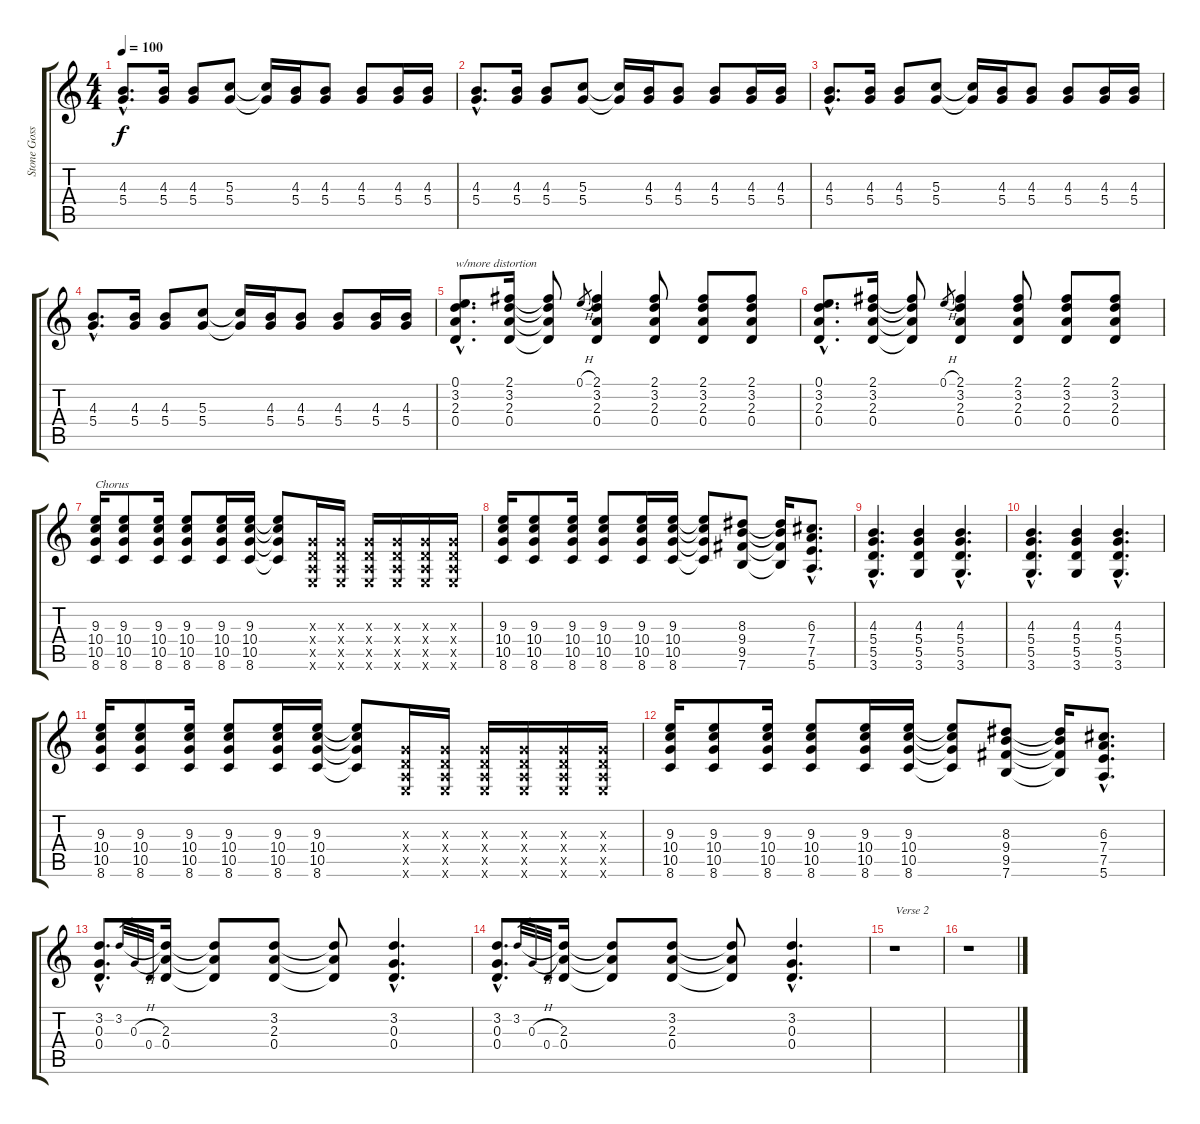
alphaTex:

\track ("Stone Gossard" "Stone Goss") {instrument overdrivenguitar}
\staff {score tabs}
\tuning (E4 B3 G3 D3 A2 E2) {hide}
\ts (4 4)
\tempo 100
\clef g2
\ks c
(4.3{hac} 5.4{hac}).8{d dy f} (4.3 5.4).16 (4.3 5.4).8 (5.3 5.4).8 (5.3{t} 5.4{t}).16 (4.3 5.4).16 (4.3 5.4).8 (4.3 5.4).8 (4.3 5.4).16 (4.3 5.4).16 |
(4.3{hac} 5.4{hac}).8{d} (4.3 5.4).16 (4.3 5.4).8 (5.3 5.4).8 (5.3{t} 5.4{t}).16 (4.3 5.4).16 (4.3 5.4).8 (4.3 5.4).8 (4.3 5.4).16 (4.3 5.4).16 |
(4.3{hac} 5.4{hac}).8{d} (4.3 5.4).16 (4.3 5.4).8 (5.3 5.4).8 (5.3{t} 5.4{t}).16 (4.3 5.4).16 (4.3 5.4).8 (4.3 5.4).8 (4.3 5.4).16 (4.3 5.4).16 |
(4.3{hac} 5.4{hac}).8{d} (4.3 5.4).16 (4.3 5.4).8 (5.3 5.4).8 (5.3{t} 5.4{t}).16 (4.3 5.4).16 (4.3 5.4).8 (4.3 5.4).8 (4.3 5.4).16 (4.3 5.4).16 |
(0.1{hac} 3.2{hac} 2.3{hac} 0.4{hac}).8{d txt "w/more distortion"} (2.1 3.2 2.3 0.4).16 (2.1{t} 3.2{t} 2.3{t} 0.4{t}).8 0.1{h}.8{gr} (2.1 3.2 2.3 0.4).4 (2.1 3.2 2.3 0.4).8 (2.1 3.2 2.3 0.4).8 (2.1 3.2 2.3 0.4).8 |
(0.1{hac} 3.2{hac} 2.3{hac} 0.4{hac}).8{d} (2.1 3.2 2.3 0.4).16 (2.1{t} 3.2{t} 2.3{t} 0.4{t}).8 0.1{h}.8{gr} (2.1 3.2 2.3 0.4).4 (2.1 3.2 2.3 0.4).8 (2.1 3.2 2.3 0.4).8 (2.1 3.2 2.3 0.4).8 |
(9.3 10.4 10.5 8.6).16{txt "Chorus"} (9.3 10.4 10.5 8.6).8 (9.3 10.4 10.5 8.6).16 (9.3 10.4 10.5 8.6).8 (9.3 10.4 10.5 8.6).16 (9.3 10.4 10.5 8.6).16 (9.3{t} 10.4{t} 10.5{t} 8.6{t}).8 (0.3{x} 0.4{x} 0.5{x} 0.6{x}).16 (0.3{x} 0.4{x} 0.5{x} 0.6{x}).16 (0.3{x} 0.4{x} 0.5{x} 0.6{x}).16 (0.3{x} 0.4{x} 0.5{x} 0.6{x}).16 (0.3{x} 0.4{x} 0.5{x} 0.6{x}).16 (0.3{x} 0.4{x} 0.5{x} 0.6{x}).16 |
(9.3 10.4 10.5 8.6).16 (9.3 10.4 10.5 8.6).8 (9.3 10.4 10.5 8.6).16 (9.3 10.4 10.5 8.6).8 (9.3 10.4 10.5 8.6).16 (9.3 10.4 10.5 8.6).16 (9.3{t} 10.4{t} 10.5{t} 8.6{t}).8 (8.3 9.4 9.5 7.6).8 (8.3{t} 9.4{t} 9.5{t} 7.6{t}).16 (6.3{hac} 7.4{hac} 7.5{hac} 5.6{hac}).8{d} |
(4.3{hac} 5.4{hac} 5.5{hac} 3.6{hac}).4{d} (4.3 5.4 5.5 3.6).4 (4.3{hac} 5.4{hac} 5.5{hac} 3.6{hac}).4{d} |
(4.3{hac} 5.4{hac} 5.5{hac} 3.6{hac}).4{d} (4.3 5.4 5.5 3.6).4 (4.3{hac} 5.4{hac} 5.5{hac} 3.6{hac}).4{d} |
(9.3 10.4 10.5 8.6).16 (9.3 10.4 10.5 8.6).8 (9.3 10.4 10.5 8.6).16 (9.3 10.4 10.5 8.6).8 (9.3 10.4 10.5 8.6).16 (9.3 10.4 10.5 8.6).16 (9.3{t} 10.4{t} 10.5{t} 8.6{t}).8 (0.3{x} 0.4{x} 0.5{x} 0.6{x}).16 (0.3{x} 0.4{x} 0.5{x} 0.6{x}).16 (0.3{x} 0.4{x} 0.5{x} 0.6{x}).16 (0.3{x} 0.4{x} 0.5{x} 0.6{x}).16 (0.3{x} 0.4{x} 0.5{x} 0.6{x}).16 (0.3{x} 0.4{x} 0.5{x} 0.6{x}).16 |
(9.3 10.4 10.5 8.6).16 (9.3 10.4 10.5 8.6).8 (9.3 10.4 10.5 8.6).16 (9.3 10.4 10.5 8.6).8 (9.3 10.4 10.5 8.6).16 (9.3 10.4 10.5 8.6).16 (9.3{t} 10.4{t} 10.5{t} 8.6{t}).8 (8.3 9.4 9.5 7.6).8 (8.3{t} 9.4{t} 9.5{t} 7.6{t}).16 (6.3{hac} 7.4{hac} 7.5{hac} 5.6{hac}).8{d} |
(3.2{hac} 0.3{hac} 0.4{hac}).8{d} 3.2.32{gr} 0.3{h}.32{gr} 0.4.32{gr} (3.2{t} 2.3 0.4).16 (3.2{t} 2.3{t} 0.4{t}).8 (3.2 2.3 0.4).8 (3.2{t} 2.3{t} 0.4{t}).8 (3.2{hac} 0.3{hac} 0.4{hac}).4{d} |
(3.2{hac} 0.3{hac} 0.4{hac}).8{d} 3.2.32{gr} 0.3{h}.32{gr} 0.4.32{gr} (3.2{t} 2.3 0.4).16 (3.2{t} 2.3{t} 0.4{t}).8 (3.2 2.3 0.4).8 (3.2{t} 2.3{t} 0.4{t}).8 (3.2{hac} 0.3{hac} 0.4{hac}).4{d} |
r.1{txt "Verse 2"} |
r.1
